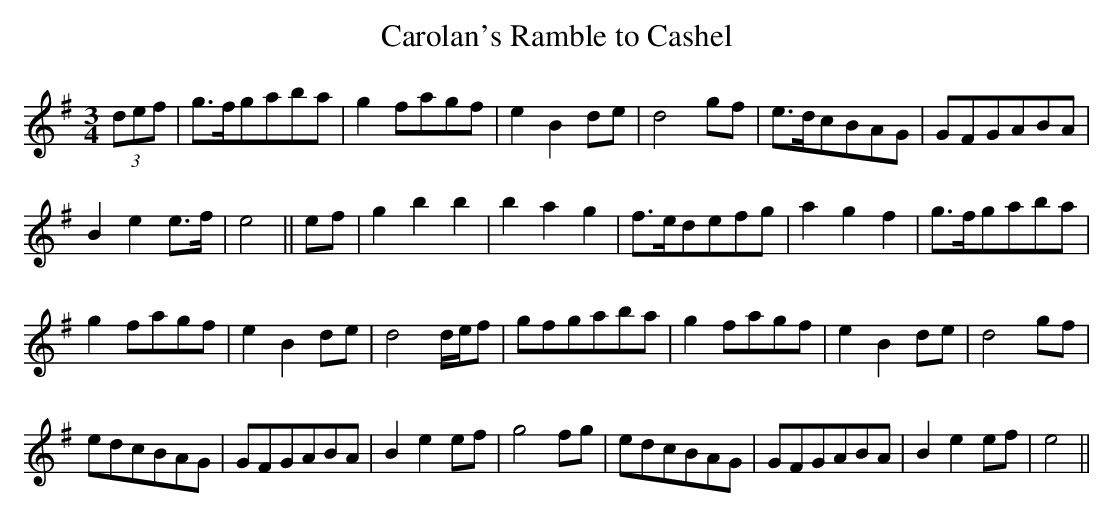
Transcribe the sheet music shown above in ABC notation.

X:1
T:Carolan's Ramble to Cashel
L:1/8
M:3/4
K:Emin
(3def|g>fgaba|g2 fagf|e2B2de|d4 gf|e>dcBAG|GFGABA|
B2e2 e>f|e4||ef|g2b2b2|b2a2g2|f>edefg|a2g2f2|g>fgaba|
g2 fagf|e2 B2de|d4 d/e/f|gfgaba|g2 fagf|e2B2de|d4 gf|
edcBAG|GFGABA|B2e2 ef|g4 fg|edcBAG|GFGABA|B2e2 ef|e4||
